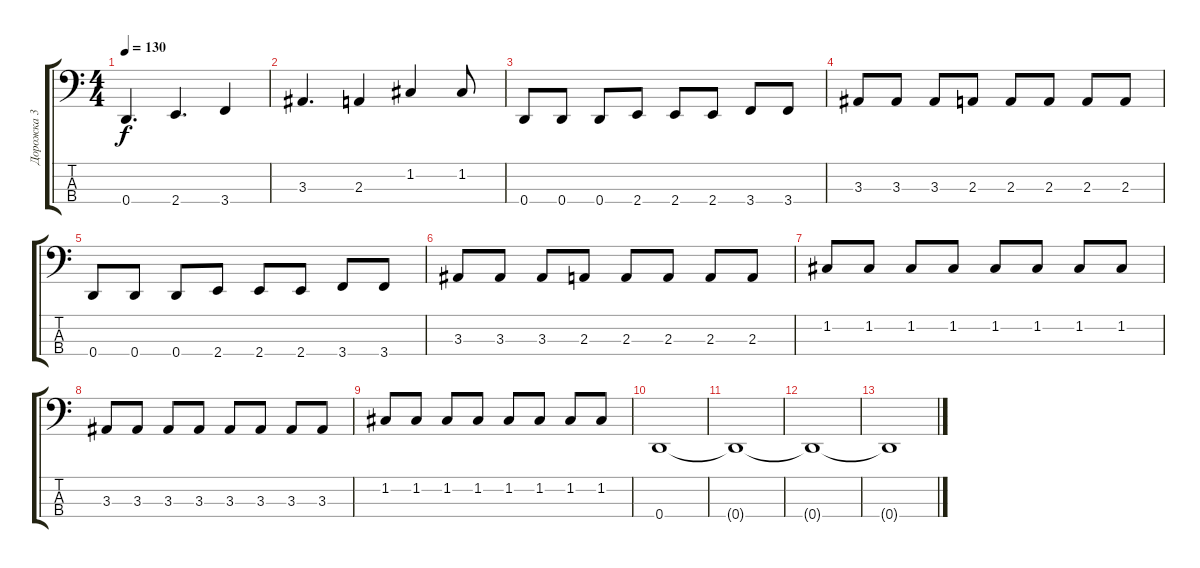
\track ("Дорожка 3" "Дорожка 3") {instrument electricbasspick}
\staff {score tabs}
\tuning (F2 C2 G1 D1) {hide}
\ts (4 4)
\tempo 130
\clef f4
\ks c
0.4.4{d dy f} 2.4.4{d} 3.4.4 |
3.3.4{d} 2.3.4 1.2.4 1.2.8 |
0.4.8 0.4.8 0.4.8 2.4.8 2.4.8 2.4.8 3.4.8 3.4.8 |
3.3.8 3.3.8 3.3.8 2.3.8 2.3.8 2.3.8 2.3.8 2.3.8 |
0.4.8 0.4.8 0.4.8 2.4.8 2.4.8 2.4.8 3.4.8 3.4.8 |
3.3.8 3.3.8 3.3.8 2.3.8 2.3.8 2.3.8 2.3.8 2.3.8 |
1.2.8 1.2.8 1.2.8 1.2.8 1.2.8 1.2.8 1.2.8 1.2.8 |
3.3.8 3.3.8 3.3.8 3.3.8 3.3.8 3.3.8 3.3.8 3.3.8 |
1.2.8 1.2.8 1.2.8 1.2.8 1.2.8 1.2.8 1.2.8 1.2.8 |
0.4.1 |
0.4{t}.1 |
0.4{t}.1 |
0.4{t}.1
